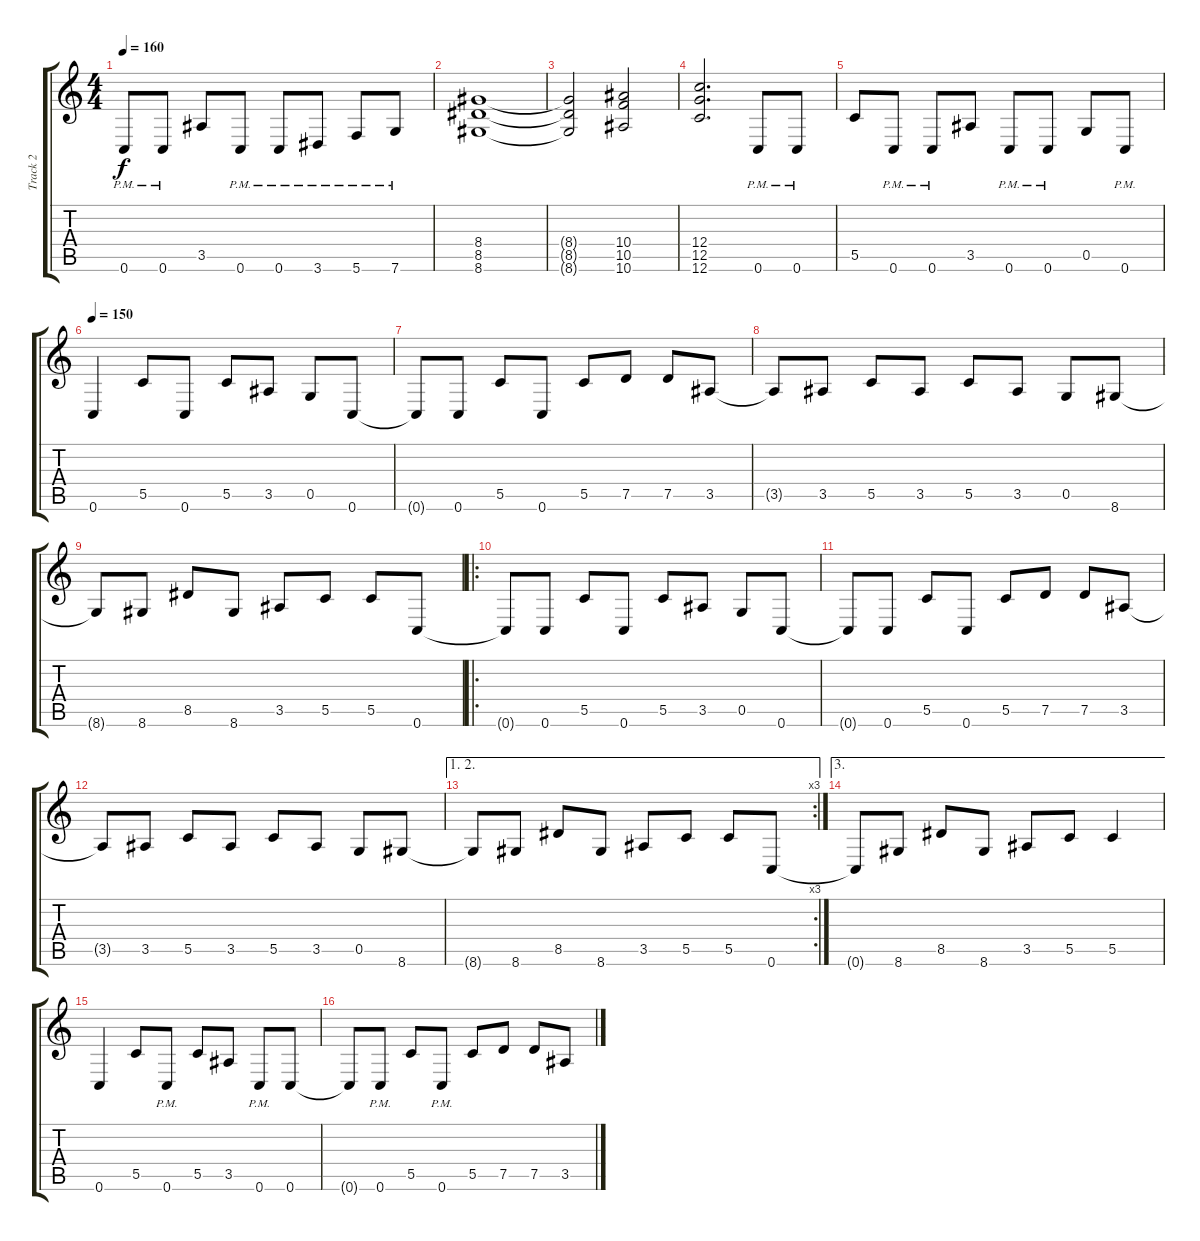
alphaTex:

\track ("Track 2" "Track 2") {instrument overdrivenguitar}
\staff {score tabs}
\tuning (D4 A3 F3 C3 G2 C2) {hide}
\ts (4 4)
\tempo 160
\clef g2
\ks c
0.6{pm}.8{dy f} 0.6{pm}.8 3.5.8 0.6{pm}.8 0.6{pm}.8 3.6{pm}.8 5.6{pm}.8 7.6{pm}.8 |
(8.4 8.5 8.6).1 |
(8.4{t} 8.5{t} 8.6{t}).2 (10.4 10.5 10.6).2 |
(12.4 12.5 12.6).2{d} 0.6{pm}.8 0.6{pm}.8 |
5.5.8 0.6{pm}.8 0.6{pm}.8 3.5.8 0.6{pm}.8 0.6{pm}.8 0.5.8 0.6{pm}.8 |
\tempo 150
0.6.4 5.5.8 0.6.8 5.5.8 3.5.8 0.5.8 0.6.8 |
0.6{t}.8 0.6.8 5.5.8 0.6.8 5.5.8 7.5.8 7.5.8 3.5.8 |
3.5{t}.8 3.5.8 5.5.8 3.5.8 5.5.8 3.5.8 0.5.8 8.6.8 |
8.6{t}.8 8.6.8 8.5.8 8.6.8 3.5.8 5.5.8 5.5.8 0.6.8 |
\ro
0.6{t}.8 0.6.8 5.5.8 0.6.8 5.5.8 3.5.8 0.5.8 0.6.8 |
0.6{t}.8 0.6.8 5.5.8 0.6.8 5.5.8 7.5.8 7.5.8 3.5.8 |
3.5{t}.8 3.5.8 5.5.8 3.5.8 5.5.8 3.5.8 0.5.8 8.6.8 |
\ae (1 2)
\rc 3
8.6{t}.8 8.6.8 8.5.8 8.6.8 3.5.8 5.5.8 5.5.8 0.6.8 |
\ae 3
0.6{t}.8 8.6.8 8.5.8 8.6.8 3.5.8 5.5.8 5.5.4 |
0.6.4 5.5.8 0.6{pm}.8 5.5.8 3.5.8 0.6{pm}.8 0.6.8 |
0.6{t}.8 0.6{pm}.8 5.5.8 0.6{pm}.8 5.5.8 7.5.8 7.5.8 3.5.8
